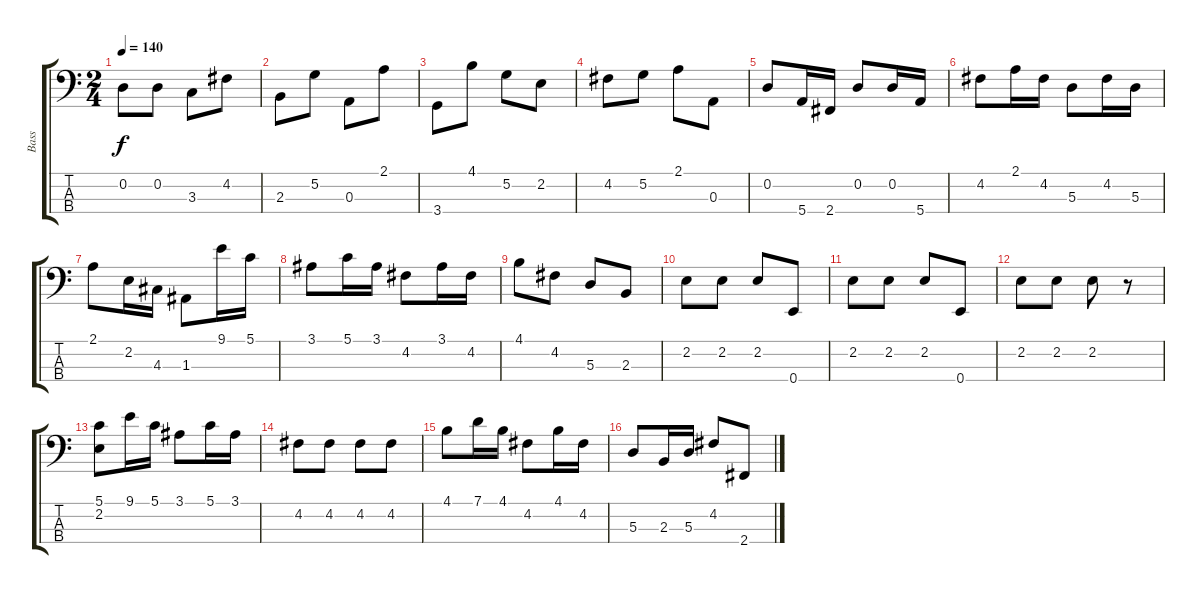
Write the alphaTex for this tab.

\track ("Bass" "Bass") {instrument contrabass}
\staff {score tabs}
\tuning (G2 D2 A1 E1) {hide}
\ts (2 4)
\tempo 140
\clef f4
\ks c
0.2.8{dy f} 0.2.8 3.3.8 4.2.8 |
2.3.8 5.2.8 0.3.8 2.1.8 |
3.4.8 4.1.8 5.2.8 2.2.8 |
4.2.8 5.2.8 2.1.8 0.3.8 |
0.2.8 5.4.16 2.4.16 0.2.8 0.2.16 5.4.16 |
4.2.8 2.1.16 4.2.16 5.3.8 4.2.16 5.3.16 |
2.1.8 2.2.16 4.3.16 1.3.8 9.1.16 5.1.16 |
3.1.8 5.1.16 3.1.16 4.2.8 3.1.16 4.2.16 |
4.1.8 4.2.8 5.3.8 2.3.8 |
2.2.8 2.2.8 2.2.8 0.4.8 |
2.2.8 2.2.8 2.2.8 0.4.8 |
2.2.8 2.2.8 2.2.8 r.8 |
(5.1 2.2).8 9.1.16 5.1.16 3.1.8 5.1.16 3.1.16 |
4.2.8 4.2.8 4.2.8 4.2.8 |
4.1.8 7.1.16 4.1.16 4.2.8 4.1.16 4.2.16 |
5.3.8 2.3.16 5.3.16 4.2.8 2.4.8
